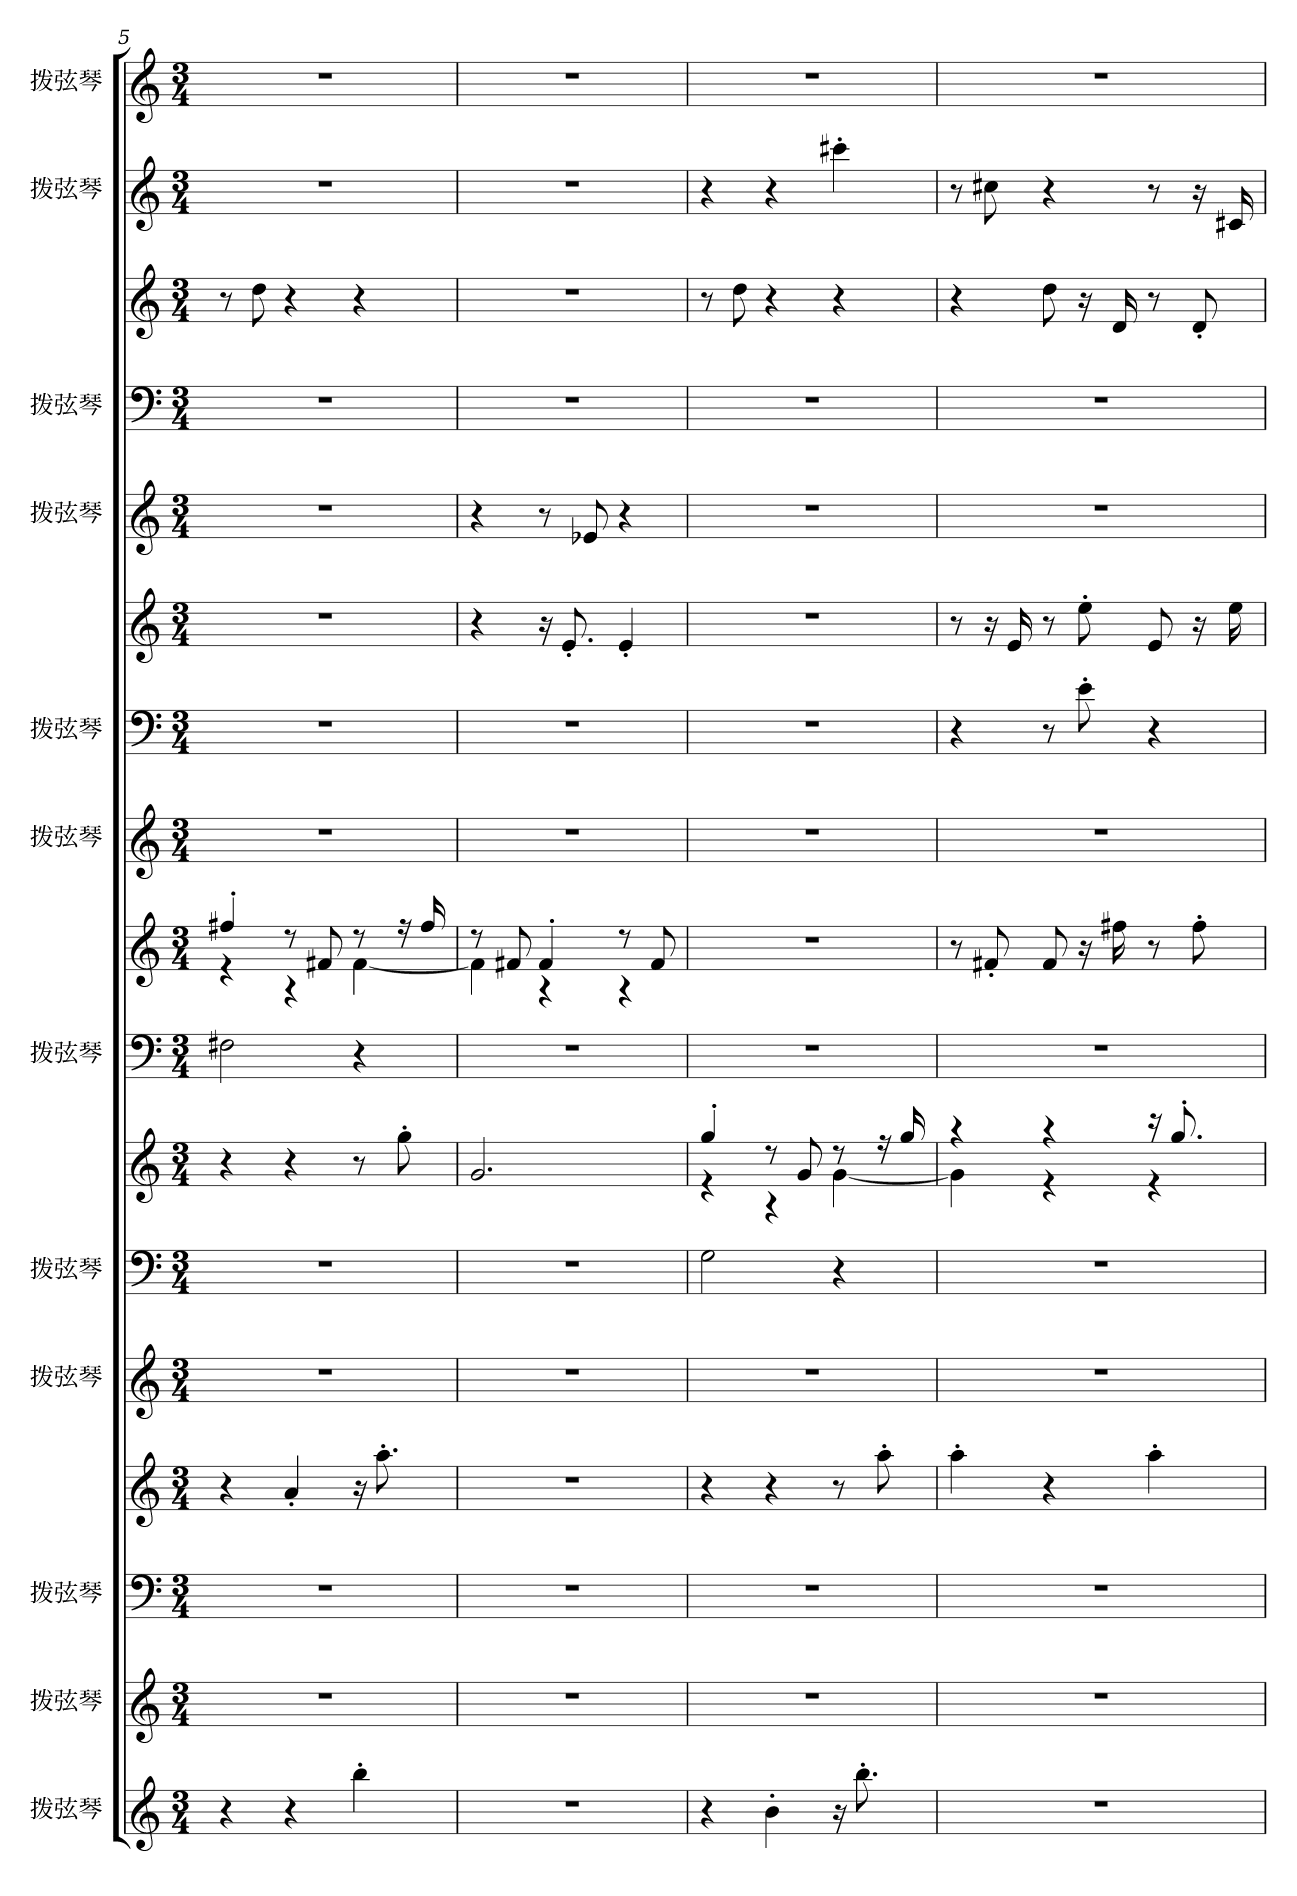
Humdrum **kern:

**kern	**kern	**kern	**kern	**kern	**kern	**kern	**kern	**kern	**kern	**kern	**kern	**kern	**kern	**kern	**kern	**kern
*part12	*part11	*part10	*part10	*part9	*part8	*part8	*part7	*part7	*part6	*part5	*part5	*part4	*part3	*part3	*part2	*part1
*staff17	*staff16	*staff15	*staff14	*staff13	*staff12	*staff11	*staff10	*staff9	*staff8	*staff7	*staff6	*staff5	*staff4	*staff3	*staff2	*staff1
*I"拨弦琴	*I"拨弦琴	*I"拨弦琴	*	*I"拨弦琴	*I"拨弦琴	*	*I"拨弦琴	*	*I"拨弦琴	*I"拨弦琴	*	*I"拨弦琴	*I"拨弦琴	*	*I"拨弦琴	*I"拨弦琴
!!LO:PB:g=z
*clefG2	*clefG2	*clefF4	*clefG2	*clefG2	*clefF4	*clefG2	*clefF4	*clefG2	*clefG2	*clefF4	*clefG2	*clefG2	*clefF4	*clefG2	*clefG2	*clefG2
*k[]	*k[]	*k[]	*k[]	*k[]	*k[]	*k[]	*k[]	*k[]	*k[]	*k[]	*k[]	*k[]	*k[]	*k[]	*k[]	*k[]
*M3/4	*M3/4	*M3/4	*M3/4	*M3/4	*M3/4	*M3/4	*M3/4	*M3/4	*M3/4	*M3/4	*M3/4	*M3/4	*M3/4	*M3/4	*M3/4	*M3/4
=5	=5	=5	=5	=5	=5	=5	=5	=5	=5	=5	=5	=5	=5	=5	=5	=5
*	*	*	*	*	*	*	*	*^	*	*	*	*	*	*	*	*
4r	2.r	2.r	4r	2.r	2.r	4r	2F#X\	4ff#X'/	4r	2.r	2.r	2.r	2.r	2.r	8r	2.r	2.r
.	.	.	.	.	.	.	.	.	.	.	.	.	.	.	8dd\	.	.
4r	.	.	4a'/	.	.	4r	.	8r	4r	.	.	.	.	.	4r	.	.
.	.	.	.	.	.	.	.	8f#X/	.	.	.	.	.	.	.	.	.
4bb'\	.	.	16r	.	.	8r	4r	8r	[4f#\	.	.	.	.	.	4r	.	.
.	.	.	8.aa'\	.	.	.	.	.	.	.	.	.	.	.	.	.	.
.	.	.	.	.	.	8gg'\	.	16r	.	.	.	.	.	.	.	.	.
.	.	.	.	.	.	.	.	16ff#/	.	.	.	.	.	.	.	.	.
=6	=6	=6	=6	=6	=6	=6	=6	=6	=6	=6	=6	=6	=6	=6	=6	=6	=6
2.r	2.r	2.r	2.r	2.r	2.r	2.g/	2.r	8r	4f#\]	2.r	2.r	4r	4r	2.r	2.r	2.r	2.r
.	.	.	.	.	.	.	.	8f#X/	.	.	.	.	.	.	.	.	.
.	.	.	.	.	.	.	.	4f#'/	4r	.	.	16r	8r	.	.	.	.
.	.	.	.	.	.	.	.	.	.	.	.	8.e'/	.	.	.	.	.
.	.	.	.	.	.	.	.	.	.	.	.	.	8e-X/	.	.	.	.
.	.	.	.	.	.	.	.	8r	4r	.	.	4e'/	4r	.	.	.	.
.	.	.	.	.	.	.	.	8f#/	.	.	.	.	.	.	.	.	.
*	*	*	*	*	*	*	*	*v	*v	*	*	*	*	*	*	*	*
=7	=7	=7	=7	=7	=7	=7	=7	=7	=7	=7	=7	=7	=7	=7	=7	=7
*	*	*	*	*	*	*^	*	*	*	*	*	*	*	*	*	*
4r	2.r	2.r	4r	2.r	2G\	4gg'/	4r	2.r	2.r	2.r	2.r	2.r	2.r	2.r	8r	4r	2.r
.	.	.	.	.	.	.	.	.	.	.	.	.	.	.	8dd\	.	.
4b'\	.	.	4r	.	.	8r	4r	.	.	.	.	.	.	.	4r	4r	.
.	.	.	.	.	.	8g/	.	.	.	.	.	.	.	.	.	.	.
16r	.	.	8r	.	4r	8r	[4g\	.	.	.	.	.	.	.	4r	4ccc#X'\	.
8.bb'\	.	.	.	.	.	.	.	.	.	.	.	.	.	.	.	.	.
.	.	.	8aa'\	.	.	16r	.	.	.	.	.	.	.	.	.	.	.
.	.	.	.	.	.	16gg/	.	.	.	.	.	.	.	.	.	.	.
=8	=8	=8	=8	=8	=8	=8	=8	=8	=8	=8	=8	=8	=8	=8	=8	=8	=8
2.r	2.r	2.r	4aa'\	2.r	2.r	4r	4g\]	2.r	8r	2.r	4r	8r	2.r	2.r	4r	8r	2.r
.	.	.	.	.	.	.	.	.	8f#X'/	.	.	16r	.	.	.	8cc#X\	.
.	.	.	.	.	.	.	.	.	.	.	.	16e/	.	.	.	.	.
.	.	.	4r	.	.	4r	4r	.	8f#/	.	8r	8r	.	.	8dd\	4r	.
.	.	.	.	.	.	.	.	.	16r	.	8e'\	8ee'\	.	.	16r	.	.
.	.	.	.	.	.	.	.	.	16ff#X\	.	.	.	.	.	16d/	.	.
.	.	.	4aa'\	.	.	16r	4r	.	8r	.	4r	8e/	.	.	8r	8r	.
.	.	.	.	.	.	8.gg'/	.	.	.	.	.	.	.	.	.	.	.
.	.	.	.	.	.	.	.	.	8ff#'\	.	.	16r	.	.	8d'/	16r	.
.	.	.	.	.	.	.	.	.	.	.	.	16ee\	.	.	.	16c#X/	.
*	*	*	*	*	*	*v	*v	*	*	*	*	*	*	*	*	*	*
=	=	=	=	=	=	=	=	=	=	=	=	=	=	=	=	=
*-	*-	*-	*-	*-	*-	*-	*-	*-	*-	*-	*-	*-	*-	*-	*-	*-
